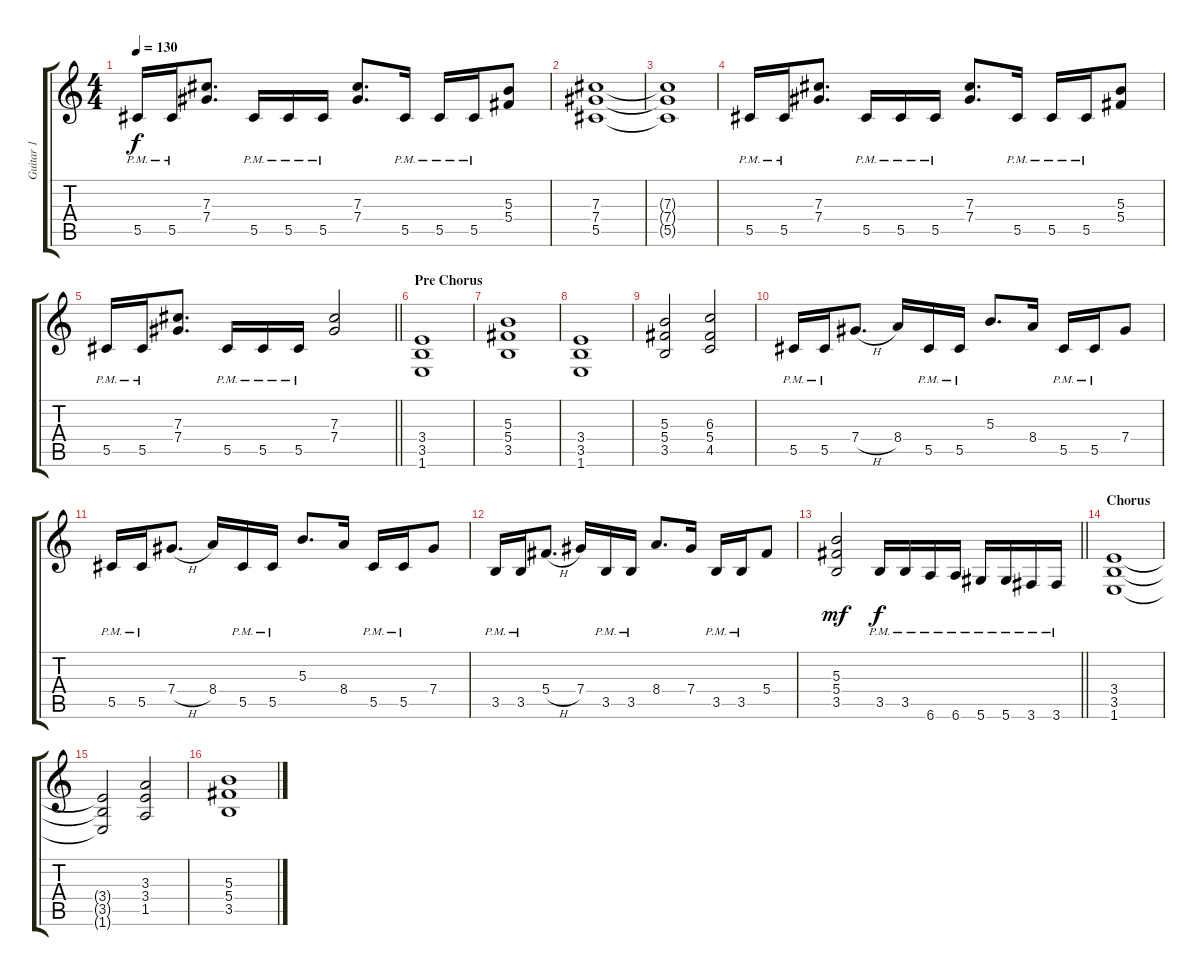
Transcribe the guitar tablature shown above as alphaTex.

\track ("Guitar 1" "Guitar 1") {instrument distortionguitar}
\staff {score tabs}
\tuning (Eb4 Bb3 Gb3 Db3 Ab2 Eb2) {hide}
\ts (4 4)
\tempo 130
\clef g2
\ks c
5.5{pm}.16{dy f} 5.5{pm}.16 (7.3 7.4).8{d} 5.5{pm}.16 5.5{pm}.16 5.5{pm}.16 (7.3 7.4).8{d} 5.5{pm}.16 5.5{pm}.16 5.5{pm}.16 (5.3 5.4).8 |
(7.3 7.4 5.5).1 |
(7.3{t} 7.4{t} 5.5{t}).1 |
5.5{pm}.16 5.5{pm}.16 (7.3 7.4).8{d} 5.5{pm}.16 5.5{pm}.16 5.5{pm}.16 (7.3 7.4).8{d} 5.5{pm}.16 5.5{pm}.16 5.5{pm}.16 (5.3 5.4).8 |
\barLineRight lightlight
5.5{pm}.16 5.5{pm}.16 (7.3 7.4).8{d} 5.5{pm}.16 5.5{pm}.16 5.5{pm}.16 (7.3 7.4).2 |
\section ("" "Pre Chorus")
(3.4 3.5 1.6).1 |
(5.3 5.4 3.5).1 |
(3.4 3.5 1.6).1 |
(5.3 5.4 3.5).2 (6.3 5.4 4.5).2 |
5.5{pm}.16 5.5{pm}.16 7.4{h}.8{d} 8.4.16 5.5{pm}.16 5.5{pm}.16 5.3.8{d} 8.4.16 5.5{pm}.16 5.5{pm}.16 7.4.8 |
5.5{pm}.16 5.5{pm}.16 7.4{h}.8{d} 8.4.16 5.5{pm}.16 5.5{pm}.16 5.3.8{d} 8.4.16 5.5{pm}.16 5.5{pm}.16 7.4.8 |
3.5{pm}.16 3.5{pm}.16 5.4{h}.8{d} 7.4.16 3.5{pm}.16 3.5{pm}.16 8.4.8{d} 7.4.16 3.5{pm}.16 3.5{pm}.16 5.4.8 |
\barLineRight lightlight
(5.3 5.4 3.5).2{dy mf} 3.5{pm}.16{dy f} 3.5{pm}.16 6.6{pm}.16 6.6{pm}.16 5.6{pm}.16 5.6{pm}.16 3.6{pm}.16 3.6{pm}.16 |
\section ("" "Chorus")
(3.4 3.5 1.6).1 |
(3.4{t} 3.5{t} 1.6{t}).2 (3.3 3.4 1.5).2 |
(5.3 5.4 3.5).1
